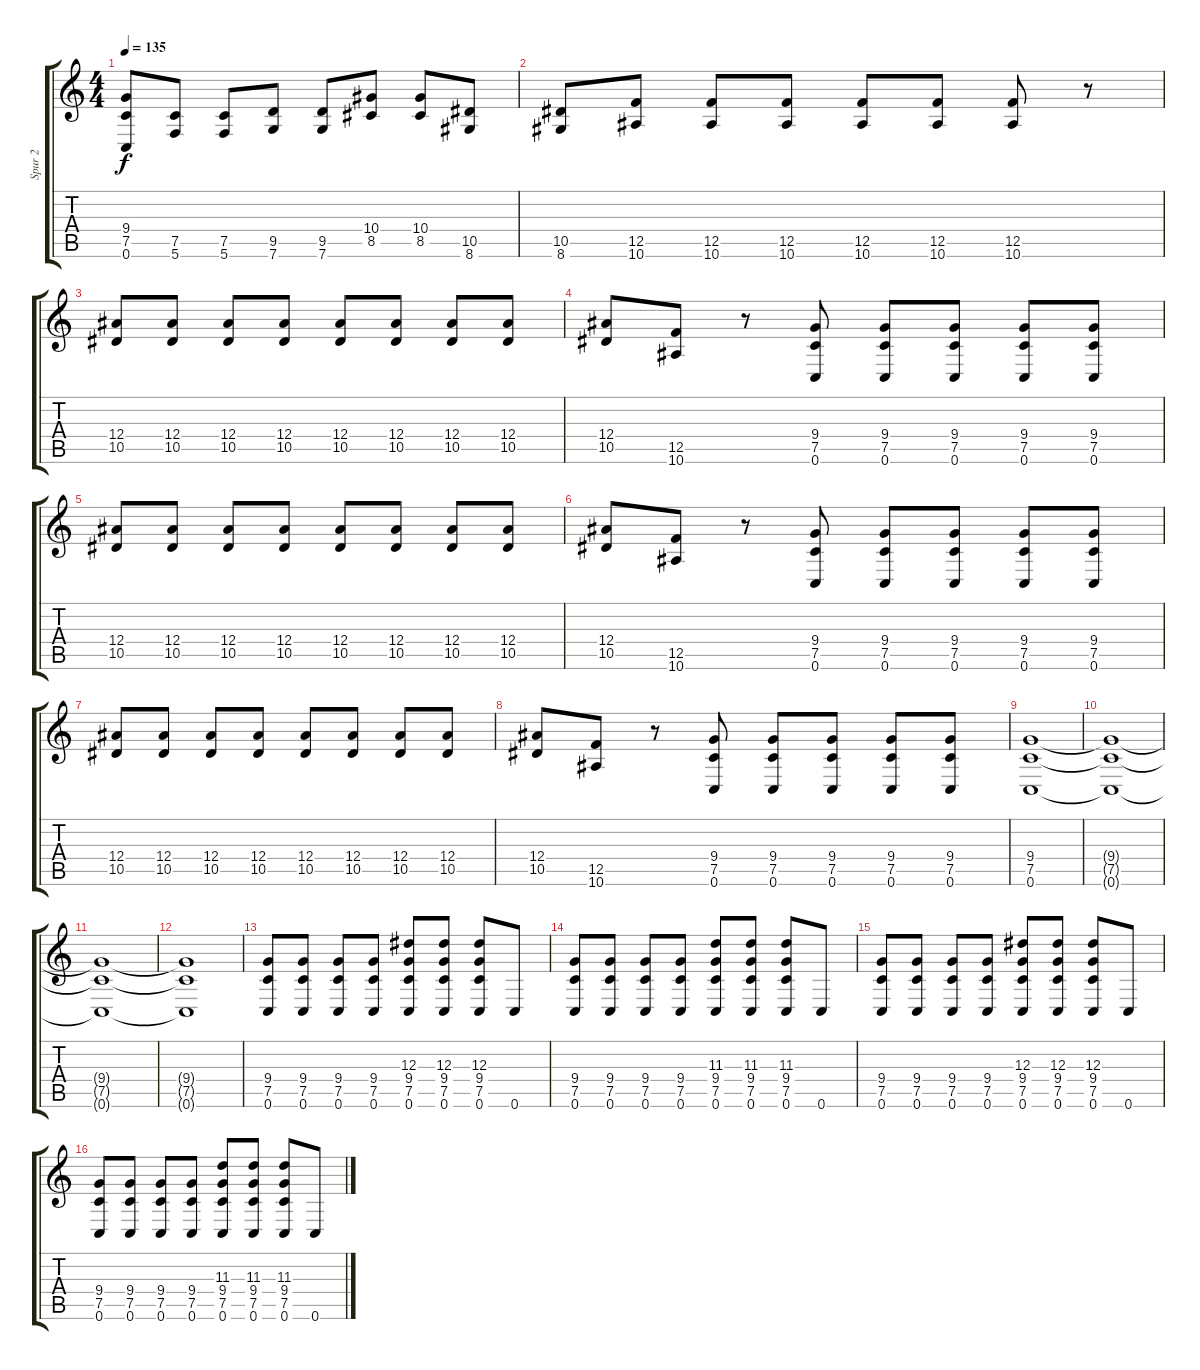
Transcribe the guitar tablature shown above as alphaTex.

\track ("Spur 2" "Spur 2") {instrument overdrivenguitar}
\staff {score tabs}
\tuning (C4 G3 Eb3 Bb2 F2 C2) {hide}
\ts (4 4)
\tempo 135
\clef g2
\ks c
(9.4 7.5 0.6).8{dy f} (7.5 5.6).8 (7.5 5.6).8 (9.5 7.6).8 (9.5 7.6).8 (10.4 8.5).8 (10.4 8.5).8 (10.5 8.6).8 |
(10.5 8.6).8 (12.5 10.6).8 (12.5 10.6).8 (12.5 10.6).8 (12.5 10.6).8 (12.5 10.6).8 (12.5 10.6).8 r.8 |
(12.4 10.5).8 (12.4 10.5).8 (12.4 10.5).8 (12.4 10.5).8 (12.4 10.5).8 (12.4 10.5).8 (12.4 10.5).8 (12.4 10.5).8 |
(12.4 10.5).8 (12.5 10.6).8 r.8 (9.4 7.5 0.6).8 (9.4 7.5 0.6).8 (9.4 7.5 0.6).8 (9.4 7.5 0.6).8 (9.4 7.5 0.6).8 |
(12.4 10.5).8 (12.4 10.5).8 (12.4 10.5).8 (12.4 10.5).8 (12.4 10.5).8 (12.4 10.5).8 (12.4 10.5).8 (12.4 10.5).8 |
(12.4 10.5).8 (12.5 10.6).8 r.8 (9.4 7.5 0.6).8 (9.4 7.5 0.6).8 (9.4 7.5 0.6).8 (9.4 7.5 0.6).8 (9.4 7.5 0.6).8 |
(12.4 10.5).8 (12.4 10.5).8 (12.4 10.5).8 (12.4 10.5).8 (12.4 10.5).8 (12.4 10.5).8 (12.4 10.5).8 (12.4 10.5).8 |
(12.4 10.5).8 (12.5 10.6).8 r.8 (9.4 7.5 0.6).8 (9.4 7.5 0.6).8 (9.4 7.5 0.6).8 (9.4 7.5 0.6).8 (9.4 7.5 0.6).8 |
(9.4 7.5 0.6).1 |
(9.4{t} 7.5{t} 0.6{t}).1 |
(9.4{t} 7.5{t} 0.6{t}).1 |
(9.4{t} 7.5{t} 0.6{t}).1 |
(9.4 7.5 0.6).8 (9.4 7.5 0.6).8 (9.4 7.5 0.6).8 (9.4 7.5 0.6).8 (12.3 9.4 7.5 0.6).8 (12.3 9.4 7.5 0.6).8 (12.3 9.4 7.5 0.6).8 0.6.8 |
(9.4 7.5 0.6).8 (9.4 7.5 0.6).8 (9.4 7.5 0.6).8 (9.4 7.5 0.6).8 (11.3 9.4 7.5 0.6).8 (11.3 9.4 7.5 0.6).8 (11.3 9.4 7.5 0.6).8 0.6.8 |
(9.4 7.5 0.6).8 (9.4 7.5 0.6).8 (9.4 7.5 0.6).8 (9.4 7.5 0.6).8 (12.3 9.4 7.5 0.6).8 (12.3 9.4 7.5 0.6).8 (12.3 9.4 7.5 0.6).8 0.6.8 |
(9.4 7.5 0.6).8 (9.4 7.5 0.6).8 (9.4 7.5 0.6).8 (9.4 7.5 0.6).8 (11.3 9.4 7.5 0.6).8 (11.3 9.4 7.5 0.6).8 (11.3 9.4 7.5 0.6).8 0.6.8
